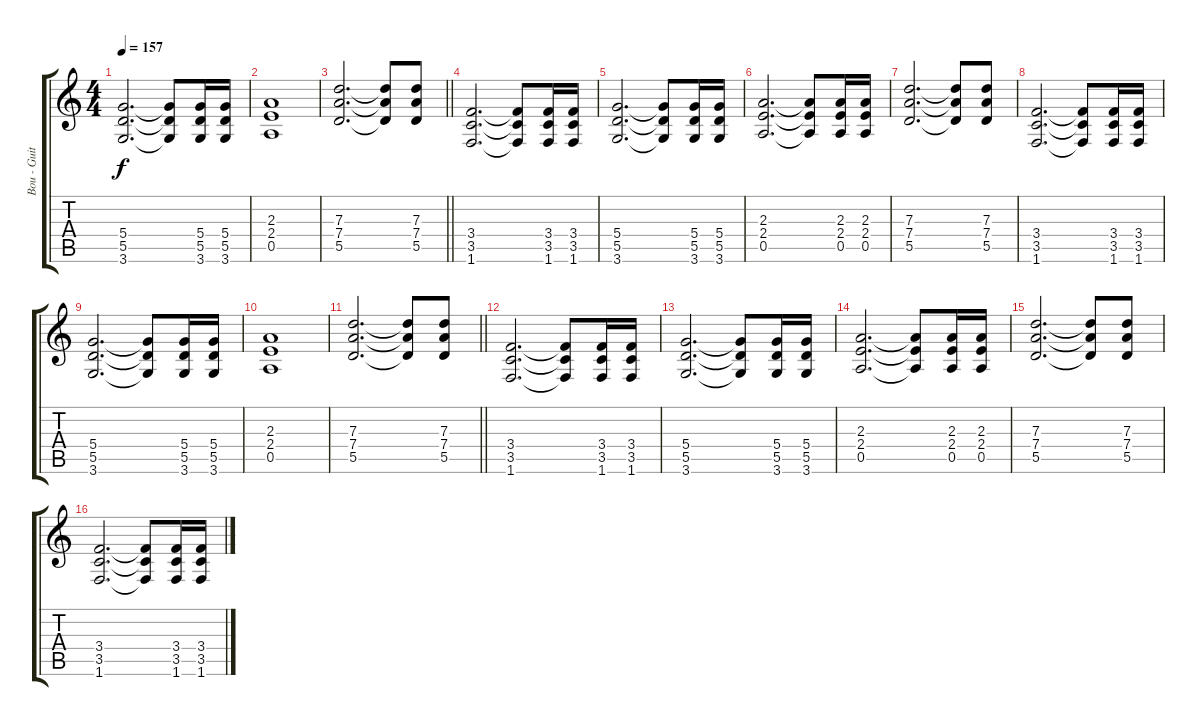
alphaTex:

\track ("Bou - Guitar 2" "Bou - Guit") {instrument distortionguitar}
\staff {score tabs}
\tuning (E4 B3 G3 D3 A2 E2) {hide}
\ts (4 4)
\tempo 157
\clef g2
\ks c
(5.4 5.5 3.6).2{d dy f} (5.4{t} 5.5{t} 3.6{t}).8 (5.4 5.5 3.6).16 (5.4 5.5 3.6).16 |
(2.3 2.4 0.5).1 |
\barLineRight lightlight
(7.3 7.4 5.5).2{d} (7.3{t} 7.4{t} 5.5{t}).8 (7.3 7.4 5.5).8 |
\section ("" "")
(3.4 3.5 1.6).2{d} (3.4{t} 3.5{t} 1.6{t}).8 (3.4 3.5 1.6).16 (3.4 3.5 1.6).16 |
(5.4 5.5 3.6).2{d} (5.4{t} 5.5{t} 3.6{t}).8 (5.4 5.5 3.6).16 (5.4 5.5 3.6).16 |
(2.3 2.4 0.5).2{d} (2.3{t} 2.4{t} 0.5{t}).8 (2.3 2.4 0.5).16 (2.3 2.4 0.5).16 |
(7.3 7.4 5.5).2{d} (7.3{t} 7.4{t} 5.5{t}).8 (7.3 7.4 5.5).8 |
(3.4 3.5 1.6).2{d} (3.4{t} 3.5{t} 1.6{t}).8 (3.4 3.5 1.6).16 (3.4 3.5 1.6).16 |
(5.4 5.5 3.6).2{d} (5.4{t} 5.5{t} 3.6{t}).8 (5.4 5.5 3.6).16 (5.4 5.5 3.6).16 |
(2.3 2.4 0.5).1 |
\barLineRight lightlight
(7.3 7.4 5.5).2{d} (7.3{t} 7.4{t} 5.5{t}).8 (7.3 7.4 5.5).8 |
\section ("" "")
(3.4 3.5 1.6).2{d} (3.4{t} 3.5{t} 1.6{t}).8 (3.4 3.5 1.6).16 (3.4 3.5 1.6).16 |
(5.4 5.5 3.6).2{d} (5.4{t} 5.5{t} 3.6{t}).8 (5.4 5.5 3.6).16 (5.4 5.5 3.6).16 |
(2.3 2.4 0.5).2{d} (2.3{t} 2.4{t} 0.5{t}).8 (2.3 2.4 0.5).16 (2.3 2.4 0.5).16 |
(7.3 7.4 5.5).2{d} (7.3{t} 7.4{t} 5.5{t}).8 (7.3 7.4 5.5).8 |
(3.4 3.5 1.6).2{d} (3.4{t} 3.5{t} 1.6{t}).8 (3.4 3.5 1.6).16 (3.4 3.5 1.6).16
